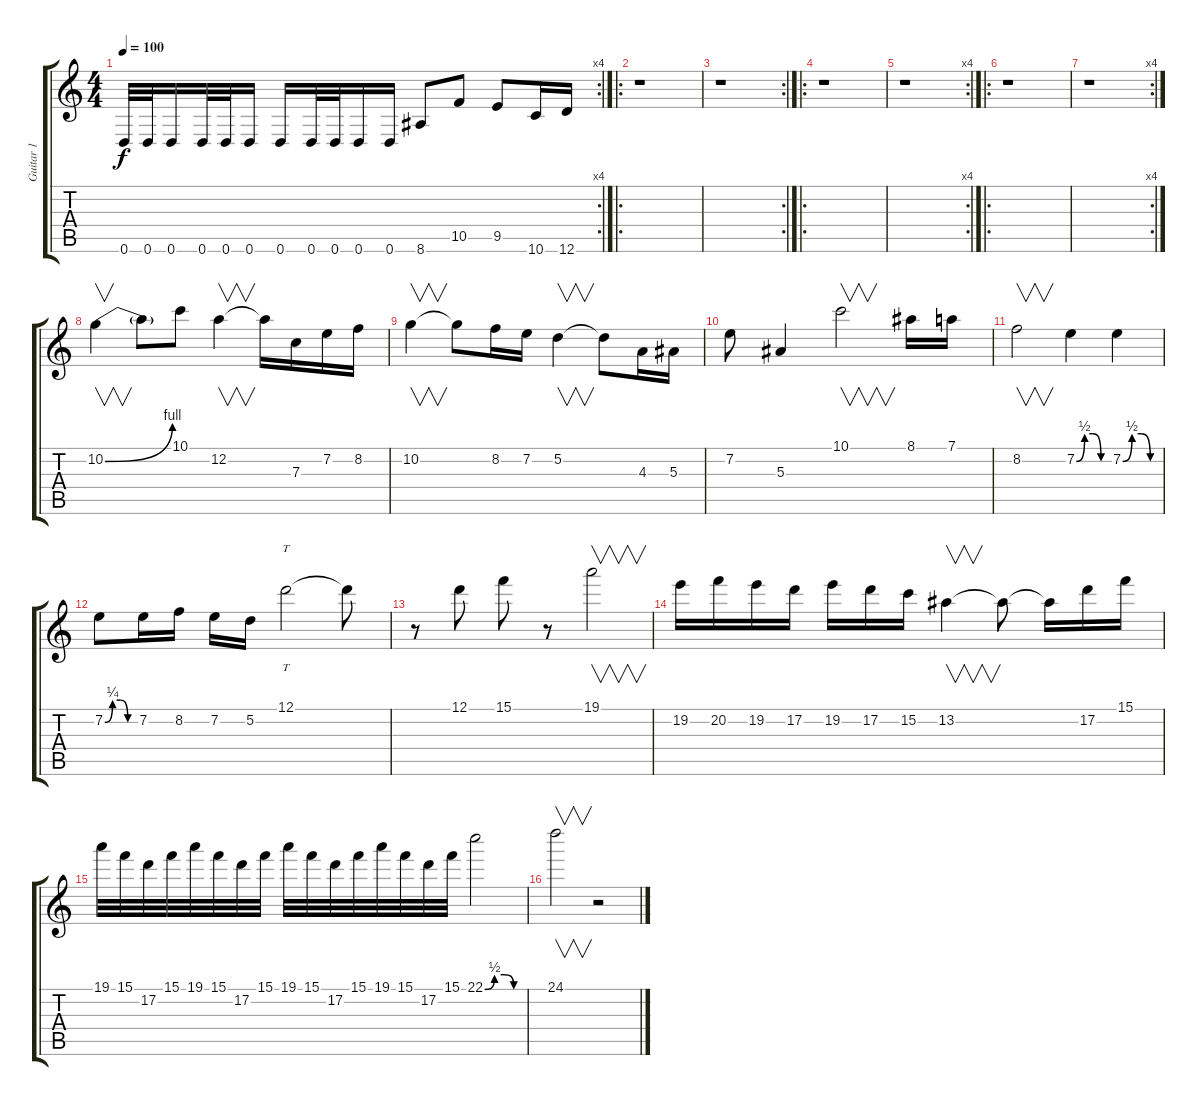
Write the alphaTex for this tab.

\track ("Guitar 1" "Guitar 1") {instrument distortionguitar}
\staff {score tabs}
\tuning (D4 A3 F3 C3 G2 D2) {hide}
\rc 4
\ts (4 4)
\tempo 100
\clef g2
\ks c
0.6.32{dy f balance 2} 0.6.32 0.6.16 0.6.32 0.6.32 0.6.16 0.6.16 0.6.32 0.6.32 0.6.16 0.6.16 8.6.8 10.5.8 9.5.8 10.6.16 12.6.16 |
\ro
r.1 |
\rc 2
r.1 |
\ro
r.1 |
\rc 4
r.1 |
\ro
r.1 |
\rc 4
r.1 |
10.2{be (bend 0 0 60 4)}.4{v volume 14 balance 8} 10.2{t}.8 10.1.8 12.2.4{v} 12.2{t}.16 7.3.16 7.2.16 8.2.16 |
10.2.4{v} 10.2{t}.8 8.2.16 7.2.16 5.2.4{v} 5.2{t}.8 4.3.16 5.3.16 |
7.2.8 5.3.4 10.1.2{v} 8.1.16 7.1.16 |
8.2.2{v} 7.2{be (custom 0 0 15 2 30 2 45 0 60 0)}.4 7.2{be (custom 0 0 15 2 30 2 45 0 60 0)}.4 |
7.2{be (custom 0 0 15 1 30 1 45 0 60 0)}.8 7.2.16 8.2.16 7.2.16 5.2.16 12.1.2{tt} 12.1{t}.8 |
r.8 12.1.8 15.1.8 r.8 19.1.2{v} |
19.2.16 20.2.16 19.2.16 17.2.16 19.2.16 17.2.16 15.2.16 13.2.4{v} 13.2{t}.8 13.2{t}.16 17.2.16 15.1.16 |
19.1.32 15.1.32 17.2.32 15.1.32 19.1.32 15.1.32 17.2.32 15.1.32 19.1.32 15.1.32 17.2.32 15.1.32 19.1.32 15.1.32 17.2.32 15.1.32 22.1{be (custom 0 0 15 2 30 2 45 0 60 0)}.2 |
24.1.2{v} r.2
